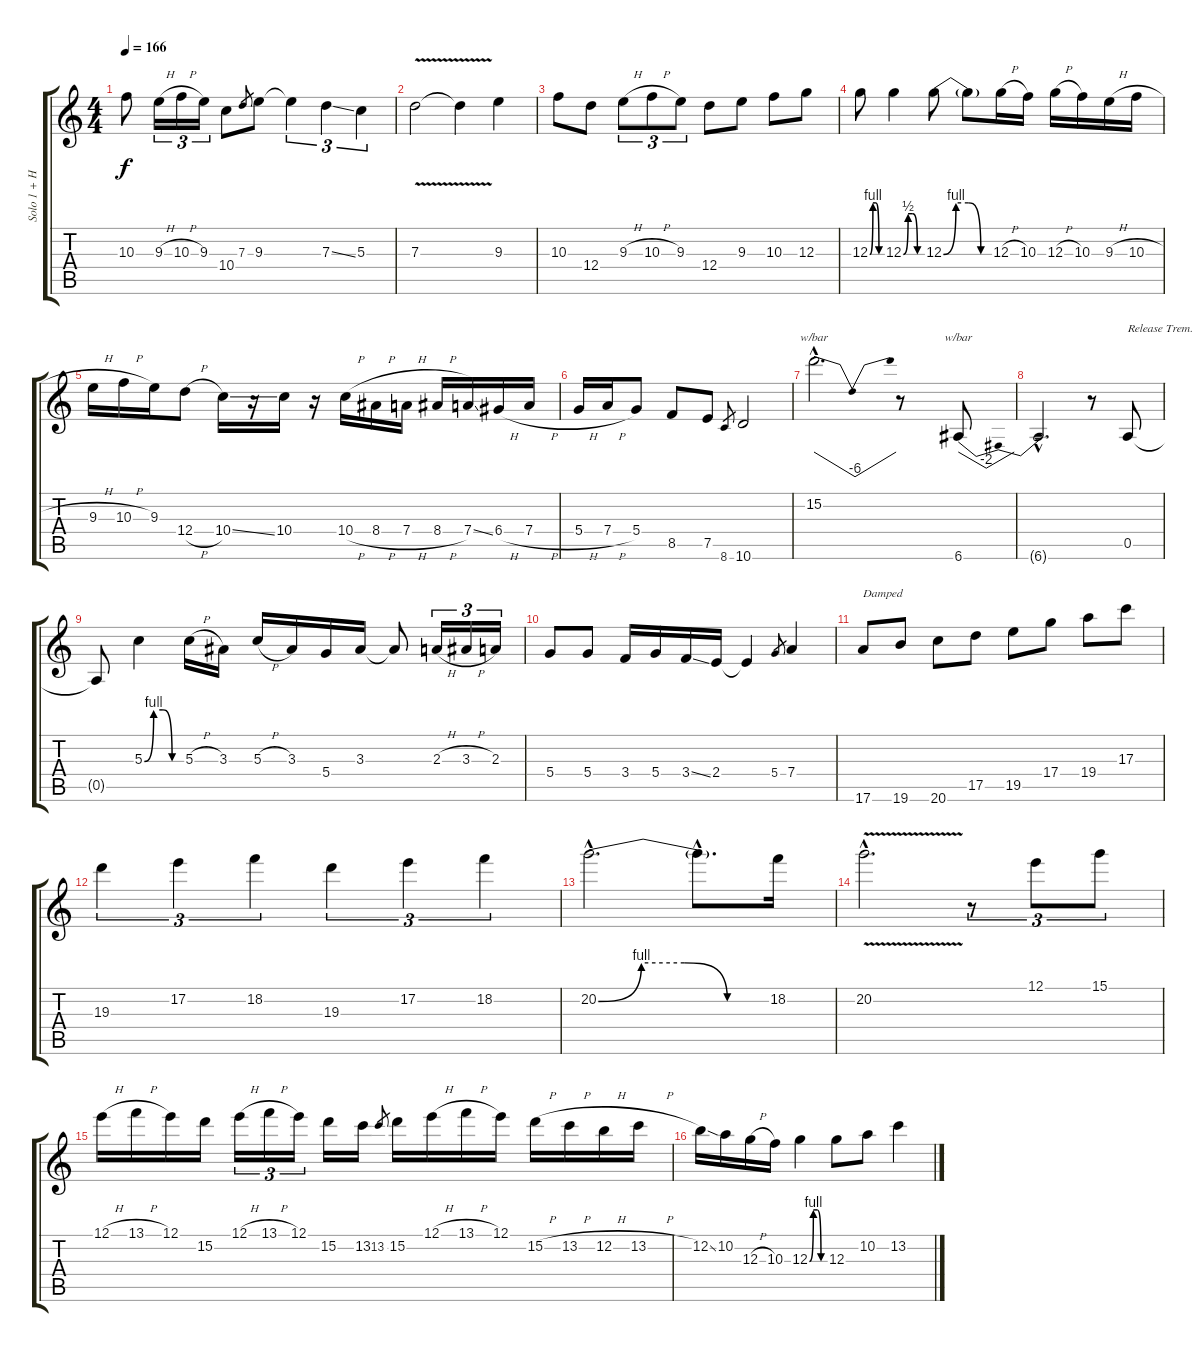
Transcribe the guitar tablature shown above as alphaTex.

\track ("Solo 1 + Harmonisé" "Solo 1 + H") {instrument distortionguitar}
\staff {score tabs}
\tuning (E4 B3 G3 D3 A2 E2) {hide}
\ts (4 4)
\tempo 166
\clef g2
\ks c
10.3.8{dy f} 9.3{h}.16{tu (3 2)} 10.3{h}.16{tu (3 2)} 9.3.16{tu (3 2)} 10.4.8 7.3.8{gr} 9.3.8 9.3{t}.4{tu (3 2)} 7.3{ss}.4{tu (3 2)} 5.3.4{tu (3 2)} |
7.3{v}.2 7.3{t}.4 9.3.4 |
10.3.8 12.4.8 9.3{h}.8{tu (3 2)} 10.3{h}.8{tu (3 2)} 9.3.8{tu (3 2)} 12.4.8 9.3.8 10.3.8 12.3.8 |
12.3{be (custom 0 0 15 4 30 4 45 0 60 0)}.8 12.3{be (custom 0 0 15 2 30 2 45 0 60 0)}.4 12.3{be (custom 0 0 15 4 30 4 45 0 60 0)}.8 12.3{t}.8 12.3{h}.16 10.3.16 12.3{h}.16 10.3.16 9.3{h}.16 10.3{h}.16 |
9.3{h}.16 10.3{h}.16 9.3.16 12.4{h}.8 10.4{ss}.16 r.16 10.4.16 r.16 10.4{h}.16 8.4{h}.16 7.4{h}.16 8.4{h}.16 7.4{ss}.16 6.4{h}.16 7.4{h}.16 |
5.4{h}.16 7.4{h}.16 5.4.8 8.5.8 7.5.8 8.6.8{gr} 10.6.2 |
15.2{hac}.2{d tbe (dip default 0 0 30 -24 60 0)} r.8 6.6.8{tbe (dip default 0 0 30 -8 60 0)} |
6.6{hac t}.2{d} r.8 0.5.8{txt "Release Trem."} |
0.5{t}.8 5.3{be (custom 0 0 15 4 30 4 45 0 60 0)}.4 5.3{h}.16 3.3.16 5.3{h}.16 3.3.16 5.4.16 3.3.16 3.3{t}.8 2.3{h}.16{tu (3 2)} 3.3{h}.16{tu (3 2)} 2.3.16{tu (3 2)} |
5.4.8 5.4.8 3.4.16 5.4.16 3.4{ss}.16 2.4.16 2.4{t}.4 5.4.8{gr} 7.4.4 |
17.6.8{txt "Damped"} 19.6.8 20.6.8 17.5.8 19.5.8 17.4.8 19.4.8 17.3.8 |
19.3.4{tu (3 2)} 17.2.4{tu (3 2)} 18.2.4{tu (3 2)} 19.3.4{tu (3 2)} 17.2.4{tu (3 2)} 18.2.4{tu (3 2)} |
20.2{be (custom 0 0 15 4 30 4 45 0 60 0) hac}.2{d} 20.2{hac t}.8{d} 18.2.16 |
20.2{v hac}.2{d} r.8{tu (3 2)} 12.1.8{tu (3 2)} 15.1.8{tu (3 2)} |
12.1{h}.16 13.1{h}.16 12.1.16 15.2.16 12.1{h}.16{tu (3 2)} 13.1{h}.16{tu (3 2)} 12.1.16{tu (3 2)} 15.2.16 13.2.16 13.2.8{gr} 15.2.16 12.1{h}.16 13.1{h}.16 12.1.16 15.2{h}.16 13.2{h}.16 12.2{h}.16 13.2{h}.16 |
12.2{ss}.16 10.2.16 12.3{h}.16 10.3.16 12.3{be (custom 0 0 15 4 30 4 45 0 60 0)}.4 12.3.8 10.2.8 13.2.4
